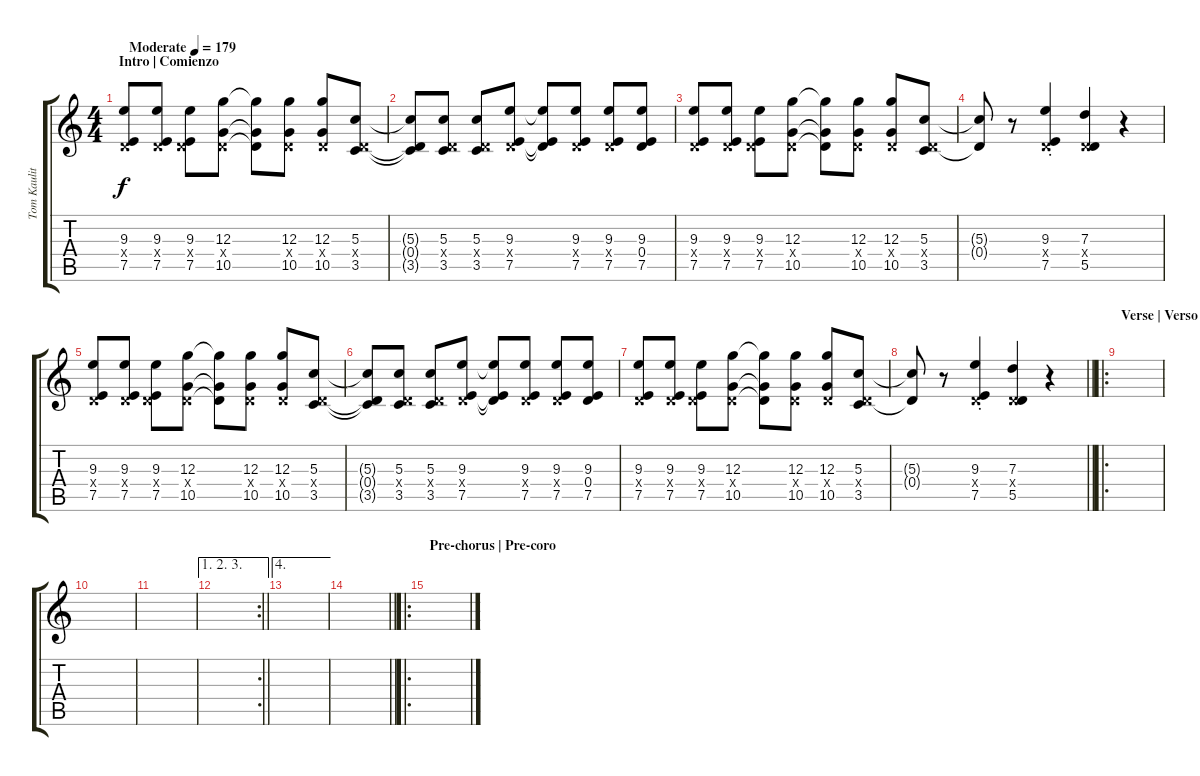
\track ("Tom Kaulitz (2nd)" "Tom Kaulit") {instrument electricguitarclean}
\staff {score tabs}
\tuning (E4 B3 G3 D3 A2 E2) {hide}
\ts (4 4)
\section ("" "Intro | Comienzo")
\tempo (179 "Moderate")
\clef g2
\ks c
(9.3 0.4{x} 7.5).8{dy f instrument electricguitarclean} (9.3 0.4{x} 7.5).8 (9.3 0.4{x} 7.5).8 (12.3 0.4{x} 10.5).8 (12.3{t} 0.4{t} 10.5{t}).8 (12.3 0.4{x} 10.5).8 (12.3 0.4{x} 10.5).8 (5.3 0.4{x} 3.5).8 |
(5.3{t} 0.4{t} 3.5{t}).8 (5.3 0.4{x} 3.5).8 (5.3 0.4{x} 3.5).8 (9.3 0.4{x} 7.5).8 (9.3{t} 0.4{t} 7.5{t}).8 (9.3 0.4{x} 7.5).8 (9.3 0.4{x} 7.5).8 (9.3 0.4 7.5).8 |
(9.3 0.4{x} 7.5).8 (9.3 0.4{x} 7.5).8 (9.3 0.4{x} 7.5).8 (12.3 0.4{x} 10.5).8 (12.3{t} 0.4{t} 10.5{t}).8 (12.3 0.4{x} 10.5).8 (12.3 0.4{x} 10.5).8 (5.3 0.4{x} 3.5).8 |
(5.3{t} 0.4{t}).8 r.8 (9.3 0.4{x} 7.5{st}).4 (7.3 0.4{x} 5.5).4 r.4 |
(9.3 0.4{x} 7.5).8 (9.3 0.4{x} 7.5).8 (9.3 0.4{x} 7.5).8 (12.3 0.4{x} 10.5).8 (12.3{t} 0.4{t} 10.5{t}).8 (12.3 0.4{x} 10.5).8 (12.3 0.4{x} 10.5).8 (5.3 0.4{x} 3.5).8 |
(5.3{t} 0.4{t} 3.5{t}).8 (5.3 0.4{x} 3.5).8 (5.3 0.4{x} 3.5).8 (9.3 0.4{x} 7.5).8 (9.3{t} 0.4{t} 7.5{t}).8 (9.3 0.4{x} 7.5).8 (9.3 0.4{x} 7.5).8 (9.3 0.4 7.5).8 |
(9.3 0.4{x} 7.5).8 (9.3 0.4{x} 7.5).8 (9.3 0.4{x} 7.5).8 (12.3 0.4{x} 10.5).8 (12.3{t} 0.4{t} 10.5{t}).8 (12.3 0.4{x} 10.5).8 (12.3 0.4{x} 10.5).8 (5.3 0.4{x} 3.5).8 |
\barLineRight lightlight
(5.3{t} 0.4{t}).8 r.8 (9.3 0.4{x} 7.5{st}).4 (7.3 0.4{x} 5.5).4 r.4 |
\ro
\section ("" "Verse | Verso")
|
|
|
\ae (1 2 3)
\rc 2
\barLineRight lightlight
|
\ae 4
|
\barLineRight lightlight
|
\ro
\section ("" "Pre-chorus | Pre-coro")
